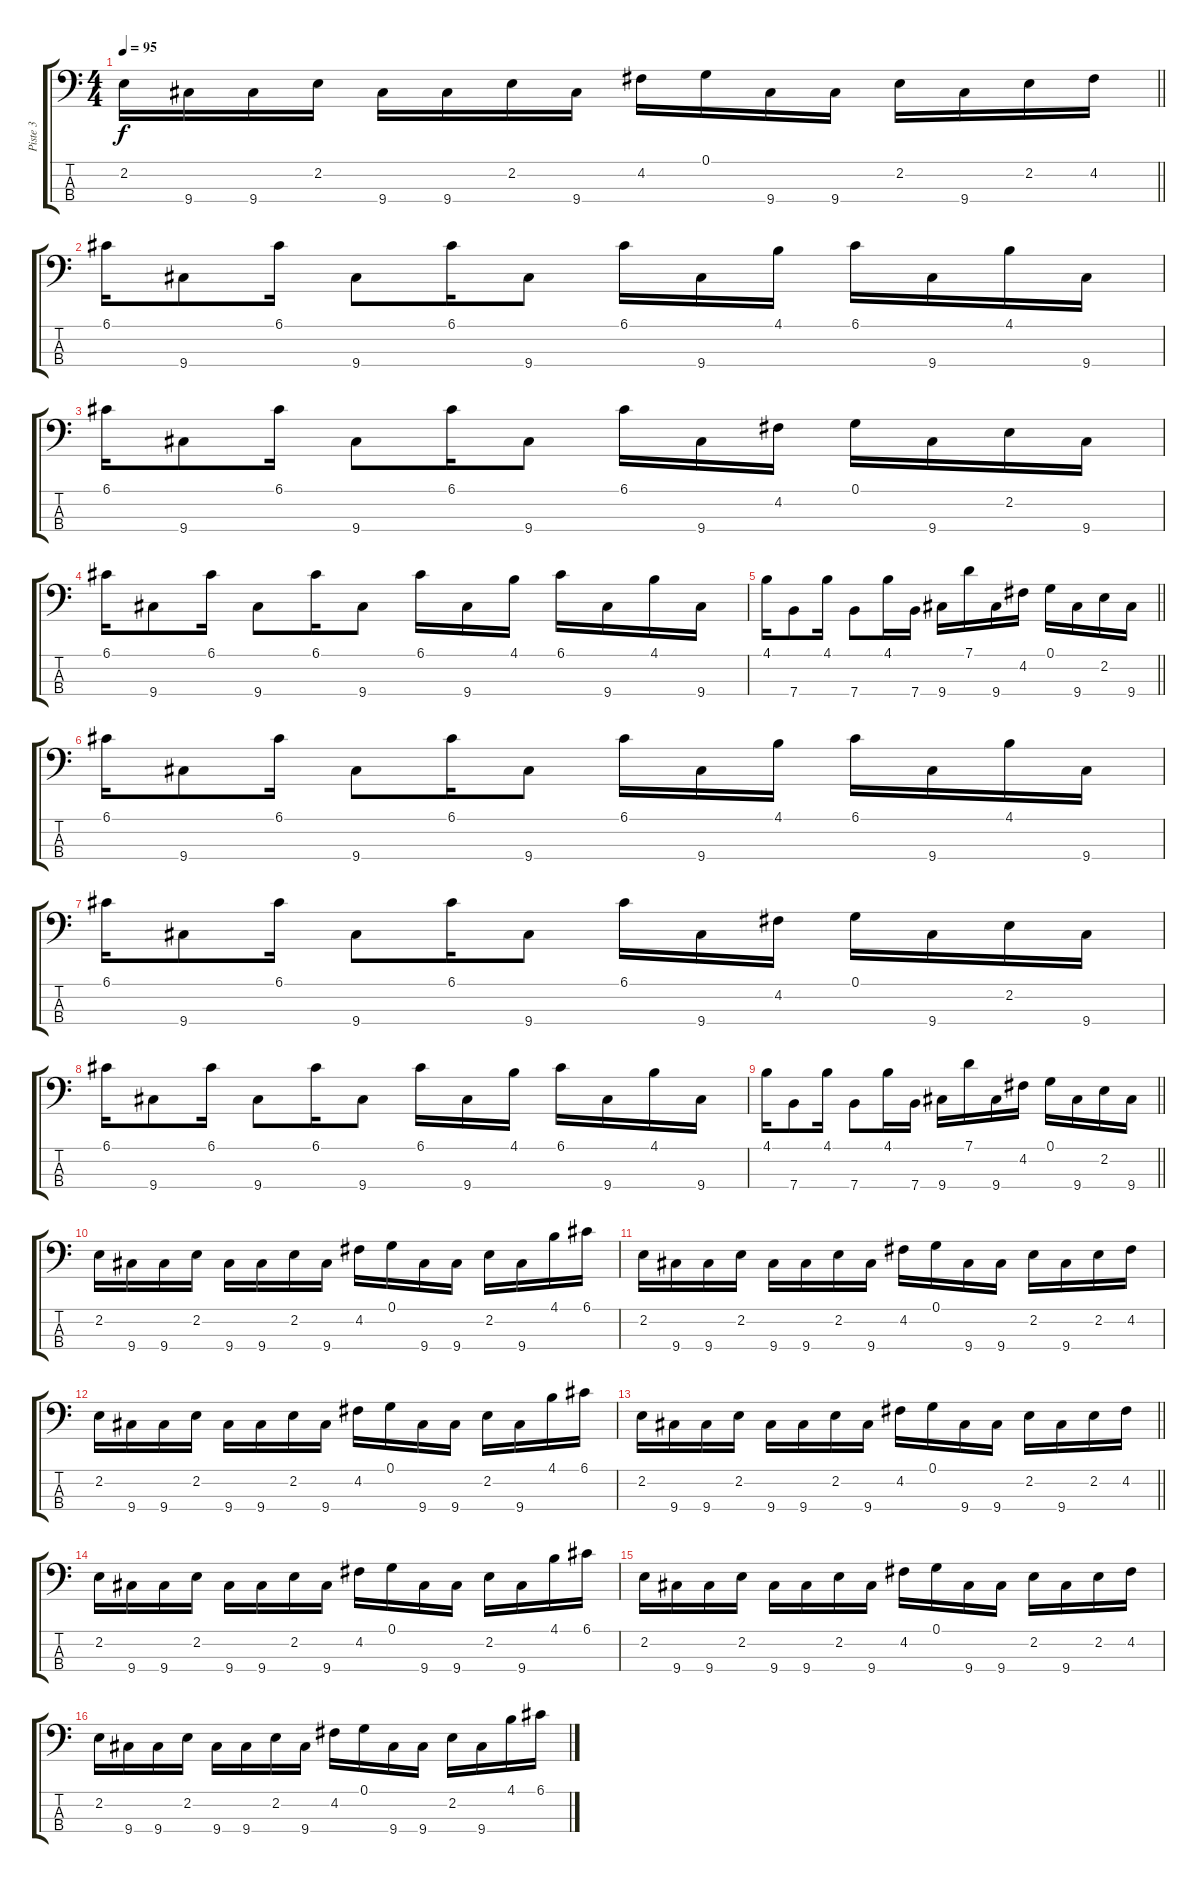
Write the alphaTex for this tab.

\track ("Piste 3" "Piste 3") {instrument electricbassfinger}
\staff {score tabs}
\tuning (G2 D2 G0 E1) {hide}
\ts (4 4)
\tempo 95
\clef f4
\barLineRight lightlight
\ks c
2.2.16{dy f} 9.4.16 9.4.16 2.2.16 9.4.16 9.4.16 2.2.16 9.4.16 4.2.16 0.1.16 9.4.16 9.4.16 2.2.16 9.4.16 2.2.16 4.2.16 |
6.1.16 9.4.8 6.1.16 9.4.8 6.1.16 9.4.8 6.1.16 9.4.16 4.1.16 6.1.16 9.4.16 4.1.16 9.4.16 |
6.1.16 9.4.8 6.1.16 9.4.8 6.1.16 9.4.8 6.1.16 9.4.16 4.2.16 0.1.16 9.4.16 2.2.16 9.4.16 |
6.1.16 9.4.8 6.1.16 9.4.8 6.1.16 9.4.8 6.1.16 9.4.16 4.1.16 6.1.16 9.4.16 4.1.16 9.4.16 |
\barLineRight lightlight
4.1.16 7.4.8 4.1.16 7.4.8 4.1.16 7.4.16 9.4.16 7.1.16 9.4.16 4.2.16 0.1.16 9.4.16 2.2.16 9.4.16 |
6.1.16 9.4.8 6.1.16 9.4.8 6.1.16 9.4.8 6.1.16 9.4.16 4.1.16 6.1.16 9.4.16 4.1.16 9.4.16 |
6.1.16 9.4.8 6.1.16 9.4.8 6.1.16 9.4.8 6.1.16 9.4.16 4.2.16 0.1.16 9.4.16 2.2.16 9.4.16 |
6.1.16 9.4.8 6.1.16 9.4.8 6.1.16 9.4.8 6.1.16 9.4.16 4.1.16 6.1.16 9.4.16 4.1.16 9.4.16 |
\barLineRight lightlight
4.1.16 7.4.8 4.1.16 7.4.8 4.1.16 7.4.16 9.4.16 7.1.16 9.4.16 4.2.16 0.1.16 9.4.16 2.2.16 9.4.16 |
2.2.16 9.4.16 9.4.16 2.2.16 9.4.16 9.4.16 2.2.16 9.4.16 4.2.16 0.1.16 9.4.16 9.4.16 2.2.16 9.4.16 4.1.16 6.1.16 |
2.2.16 9.4.16 9.4.16 2.2.16 9.4.16 9.4.16 2.2.16 9.4.16 4.2.16 0.1.16 9.4.16 9.4.16 2.2.16 9.4.16 2.2.16 4.2.16 |
2.2.16 9.4.16 9.4.16 2.2.16 9.4.16 9.4.16 2.2.16 9.4.16 4.2.16 0.1.16 9.4.16 9.4.16 2.2.16 9.4.16 4.1.16 6.1.16 |
\barLineRight lightlight
2.2.16 9.4.16 9.4.16 2.2.16 9.4.16 9.4.16 2.2.16 9.4.16 4.2.16 0.1.16 9.4.16 9.4.16 2.2.16 9.4.16 2.2.16 4.2.16 |
2.2.16 9.4.16 9.4.16 2.2.16 9.4.16 9.4.16 2.2.16 9.4.16 4.2.16 0.1.16 9.4.16 9.4.16 2.2.16 9.4.16 4.1.16 6.1.16 |
2.2.16 9.4.16 9.4.16 2.2.16 9.4.16 9.4.16 2.2.16 9.4.16 4.2.16 0.1.16 9.4.16 9.4.16 2.2.16 9.4.16 2.2.16 4.2.16 |
2.2.16 9.4.16 9.4.16 2.2.16 9.4.16 9.4.16 2.2.16 9.4.16 4.2.16 0.1.16 9.4.16 9.4.16 2.2.16 9.4.16 4.1.16 6.1.16
